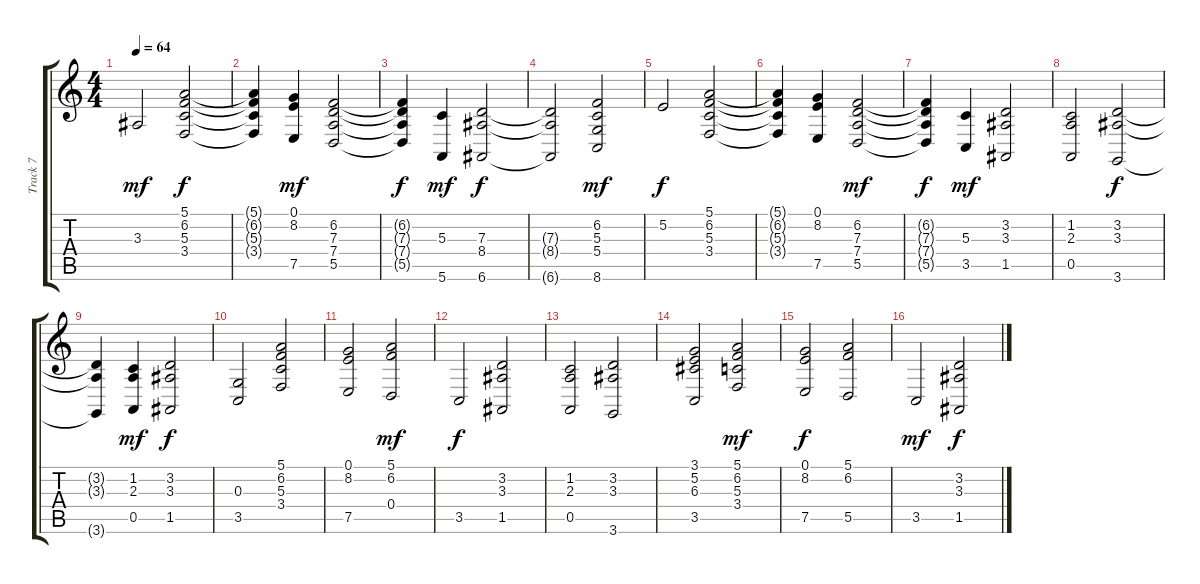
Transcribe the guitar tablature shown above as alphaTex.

\track ("Track 7" "Track 7") {instrument pad2warm}
\staff {score tabs}
\tuning (E4 B3 G3 D3 A2 E2) {hide}
\ts (4 4)
\tempo 64
\clef g2
\ks c
3.3.2{dy mf} (5.1 6.2 5.3 3.4).2{dy f} |
(5.1{t} 6.2{t} 5.3{t} 3.4{t}).4 (0.1 8.2 7.5).4{dy mf} (6.2 7.3 7.4 5.5).2 |
(6.2{t} 7.3{t} 7.4{t} 5.5{t}).4{dy f} (5.3 5.6).4{dy mf} (7.3 8.4 6.6).2{dy f} |
(7.3{t} 8.4{t} 6.6{t}).2 (6.2 5.3 5.4 8.6).2{dy mf} |
5.2.2{dy f} (5.1 6.2 5.3 3.4).2 |
(5.1{t} 6.2{t} 5.3{t} 3.4{t}).4 (0.1 8.2 7.5).4 (6.2 7.3 7.4 5.5).2{dy mf} |
(6.2{t} 7.3{t} 7.4{t} 5.5{t}).4{dy f} (5.3 3.5).4{dy mf} (3.2 3.3 1.5).2 |
(1.2 2.3 0.5).2 (3.2 3.3 3.6).2{dy f} |
(3.2{t} 3.3{t} 3.6{t}).4 (1.2 2.3 0.5).4{dy mf} (3.2 3.3 1.5).2{dy f} |
(0.3 3.5).2 (5.1 6.2 5.3 3.4).2 |
(0.1 8.2 7.5).2 (5.1 6.2 0.4).2{dy mf} |
3.5.2{dy f} (3.2 3.3 1.5).2 |
(1.2 2.3 0.5).2 (3.2 3.3 3.6).2 |
(3.1 5.2 6.3 3.5).2 (5.1 6.2 5.3 3.4).2{dy mf} |
(0.1 8.2 7.5).2{dy f} (5.1 6.2 5.5).2 |
3.5.2{dy mf} (3.2 3.3 1.5).2{dy f}
